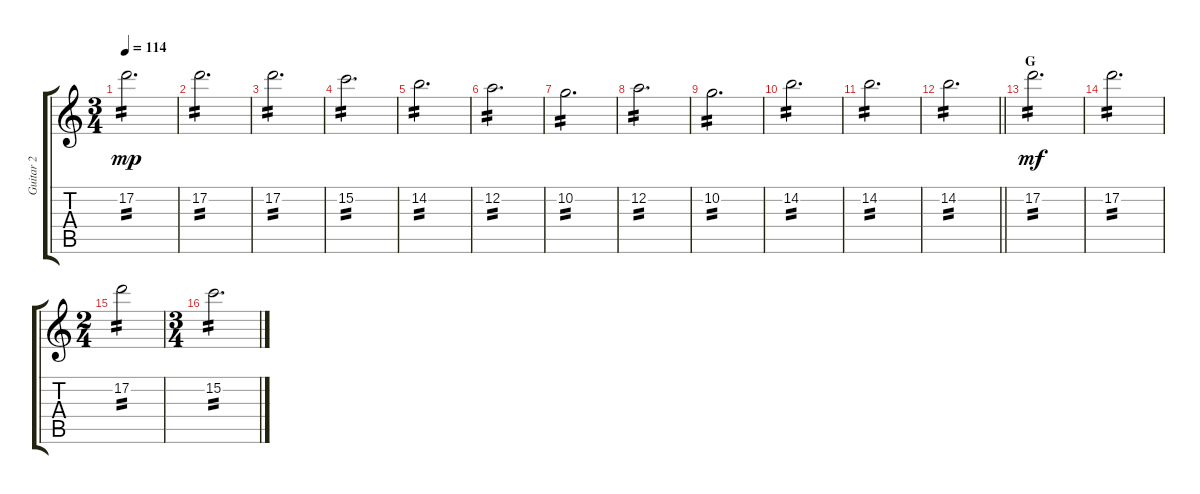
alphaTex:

\track ("Guitar 2" "Guitar 2") {instrument overdrivenguitar}
\staff {score tabs}
\tuning (D4 A3 F3 C3 G2 C2) {hide}
\ts (3 4)
\tempo 114
\clef g2
\ks c
17.2.2{d tp 2 dy mp} |
17.2.2{d tp 2} |
17.2.2{d tp 2} |
15.2.2{d tp 2} |
14.2.2{d tp 2} |
12.2.2{d tp 2} |
10.2.2{d tp 2} |
12.2.2{d tp 2} |
10.2.2{d tp 2} |
14.2.2{d tp 2} |
14.2.2{d tp 2} |
\barLineRight lightlight
14.2.2{d tp 2} |
\section ("" "G")
17.2.2{d tp 2 dy mf instrument overdrivenguitar} |
17.2.2{d tp 2} |
\ts (2 4)
17.2.2{tp 2} |
\ts (3 4)
15.2.2{d tp 2}
